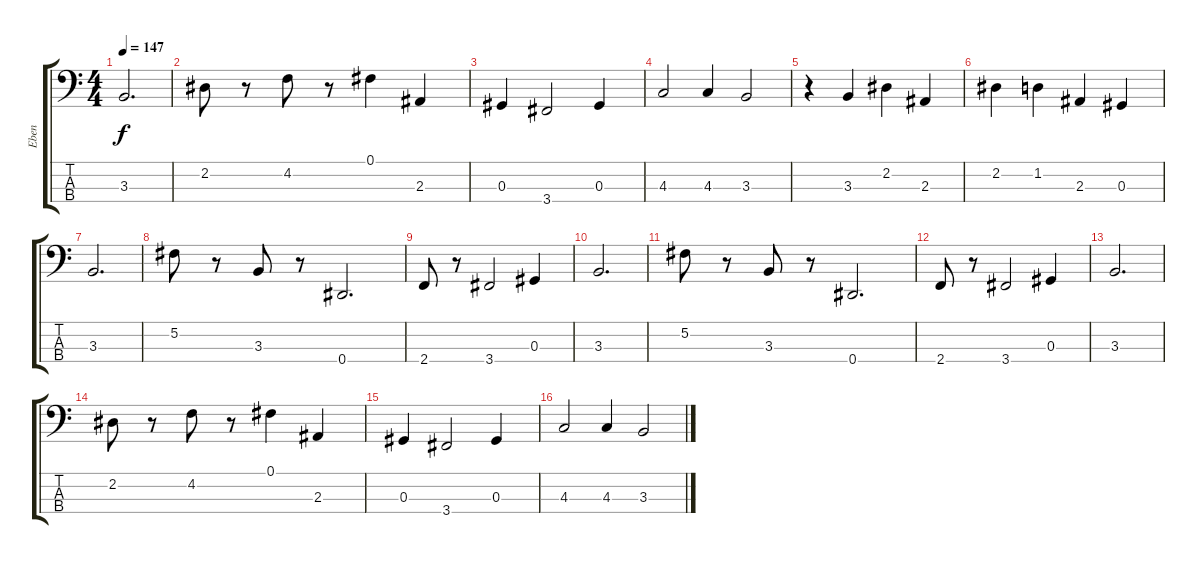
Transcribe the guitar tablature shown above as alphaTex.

\track ("Eben" "Eben") {instrument electricbassfinger}
\staff {score tabs}
\tuning (Gb2 Db2 Ab1 Eb1) {hide}
\ts (4 4)
\tempo 147
\clef f4
\ks c
3.3.2{d dy f} |
2.2.8 r.8 4.2.8 r.8 0.1.4 2.3.4 |
0.3.4 3.4.2 0.3.4 |
4.3.2 4.3.4 3.3.2 |
r.4 3.3.4 2.2.4 2.3.4 |
2.2.4 1.2.4 2.3.4 0.3.4 |
3.3.2{d} |
5.2.8 r.8 3.3.8 r.8 0.4.2{d} |
2.4.8 r.8 3.4.2 0.3.4 |
3.3.2{d} |
5.2.8 r.8 3.3.8 r.8 0.4.2{d} |
2.4.8 r.8 3.4.2 0.3.4 |
3.3.2{d} |
2.2.8 r.8 4.2.8 r.8 0.1.4 2.3.4 |
0.3.4 3.4.2 0.3.4 |
4.3.2 4.3.4 3.3.2
